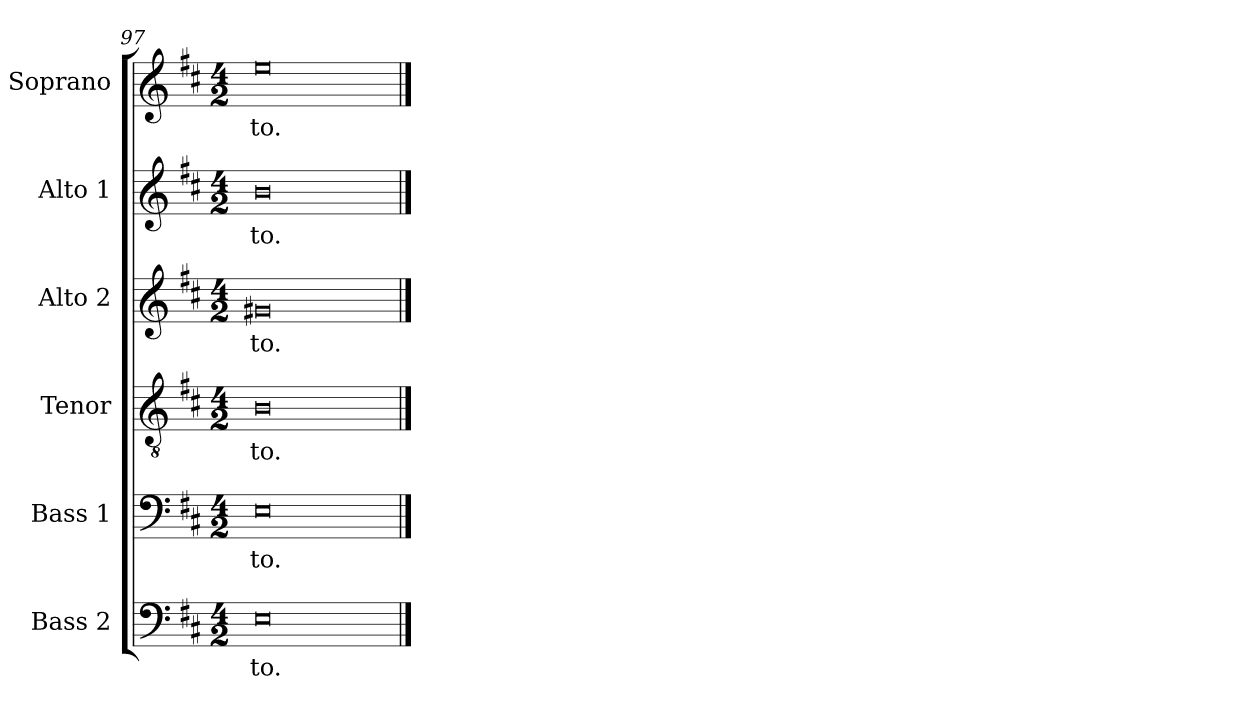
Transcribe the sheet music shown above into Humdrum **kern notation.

**kern	**text	**kern	**text	**kern	**text	**kern	**text	**kern	**text	**kern	**text
*part6	*part6	*part5	*part5	*part4	*part4	*part3	*part3	*part2	*part2	*part1	*part1
*staff6	*staff6	*staff5	*staff5	*staff4	*staff4	*staff3	*staff3	*staff2	*staff2	*staff1	*staff1
*I"Bass 2	*	*I"Bass 1	*	*I"Tenor	*	*I"Alto 2	*	*I"Alto 1	*	*I"Soprano	*
*I'B 2	*	*I'B 1	*	*I'T	*	*I'A 2	*	*I'A 1	*	*I'S	*
*clefF4	*	*clefF4	*	*clefGv2	*	*clefG2	*	*clefG2	*	*clefG2	*
*k[f#c#]	*	*k[f#c#]	*	*k[f#c#]	*	*k[f#c#]	*	*k[f#c#]	*	*k[f#c#]	*
*D:	*	*D:	*	*D:	*	*D:	*	*D:	*	*D:	*
*M4/2	*	*M4/2	*	*M4/2	*	*M4/2	*	*M4/2	*	*M4/2	*
=97	=97	=97	=97	=97	=97	=97	=97	=97	=97	=97	=97
!	!LO:LY:b	!	!LO:LY:b	!	!LO:LY:b	!	!LO:LY:b	!	!LO:LY:b	!	!LO:LY:b
0E	-to.	0E	-to.	0B	-to.	0g#X	-to.	0b	-to.	0ee	-to.
==	==	==	==	==	==	==	==	==	==	==	==
*-	*-	*-	*-	*-	*-	*-	*-	*-	*-	*-	*-
